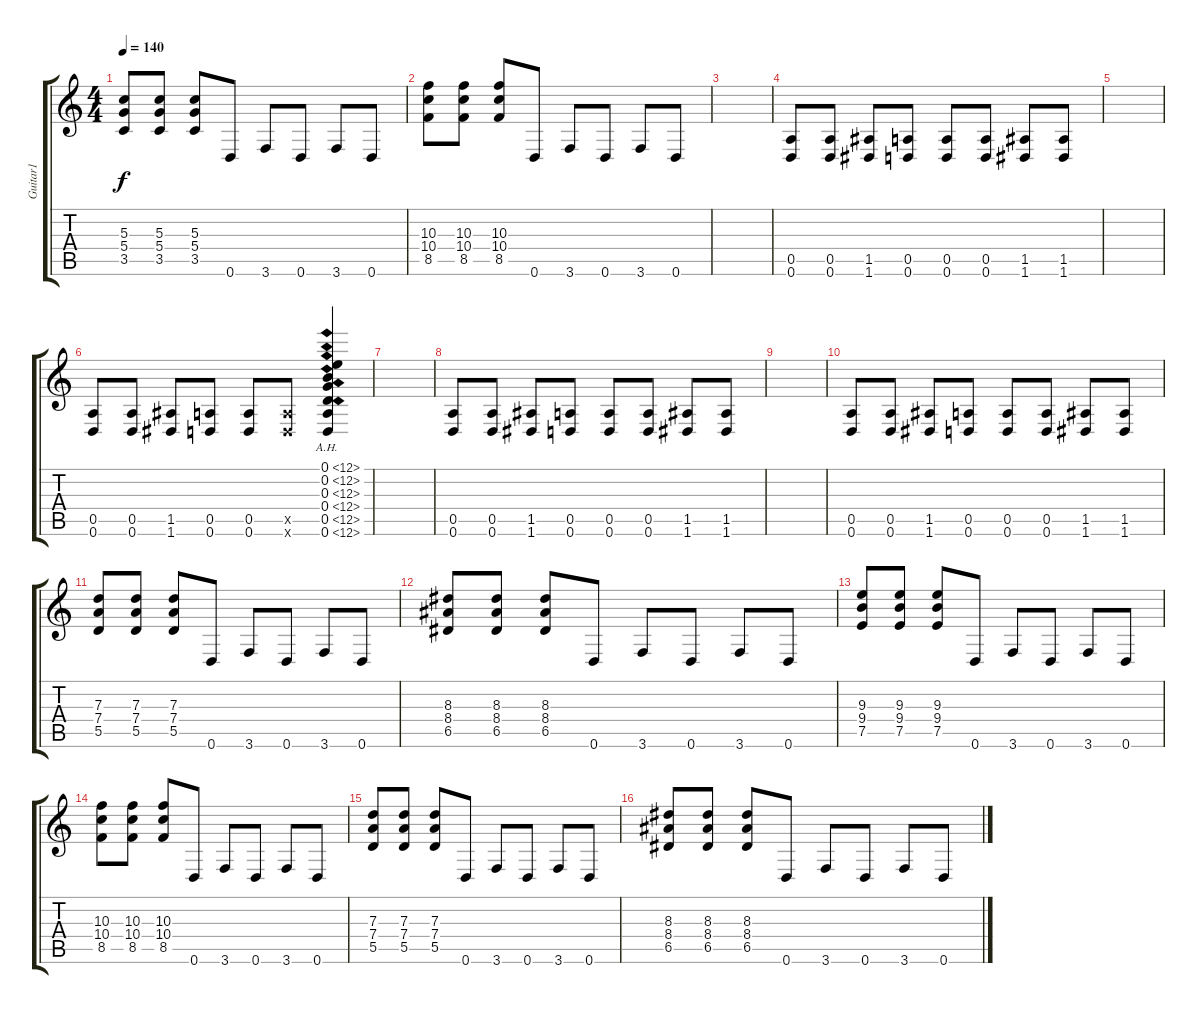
\track ("Guitar1" "Guitar1") {instrument overdrivenguitar}
\staff {score tabs}
\tuning (E4 B3 G3 D3 A2 D2) {hide}
\ts (4 4)
\tempo 140
\clef g2
\ks c
(5.3 5.4 3.5).8{dy f} (5.3 5.4 3.5).8 (5.3 5.4 3.5).8 0.6.8 3.6.8 0.6.8 3.6.8 0.6.8 |
(10.3 10.4 8.5).8 (10.3 10.4 8.5).8 (10.3 10.4 8.5).8 0.6.8 3.6.8 0.6.8 3.6.8 0.6.8 |
|
(0.5 0.6).8 (0.5 0.6).8 (1.5 1.6).8 (0.5 0.6).8 (0.5 0.6).8 (0.5 0.6).8 (1.5 1.6).8 (1.5 1.6).8 |
|
(0.5 0.6).8 (0.5 0.6).8 (1.5 1.6).8 (0.5 0.6).8 (0.5 0.6).8 (0.5{x} 0.6{x}).8 (0.1{ah 12} 0.2{ah 12} 0.3{ah 12} 0.4{ah 12} 0.5{ah 12} 0.6{ah 12}).4 |
|
(0.5 0.6).8 (0.5 0.6).8 (1.5 1.6).8 (0.5 0.6).8 (0.5 0.6).8 (0.5 0.6).8 (1.5 1.6).8 (1.5 1.6).8 |
|
(0.5 0.6).8 (0.5 0.6).8 (1.5 1.6).8 (0.5 0.6).8 (0.5 0.6).8 (0.5 0.6).8 (1.5 1.6).8 (1.5 1.6).8 |
(7.3 7.4 5.5).8 (7.3 7.4 5.5).8 (7.3 7.4 5.5).8 0.6.8 3.6.8 0.6.8 3.6.8 0.6.8 |
(8.3 8.4 6.5).8 (8.3 8.4 6.5).8 (8.3 8.4 6.5).8 0.6.8 3.6.8 0.6.8 3.6.8 0.6.8 |
(9.3 9.4 7.5).8 (9.3 9.4 7.5).8 (9.3 9.4 7.5).8 0.6.8 3.6.8 0.6.8 3.6.8 0.6.8 |
(10.3 10.4 8.5).8 (10.3 10.4 8.5).8 (10.3 10.4 8.5).8 0.6.8 3.6.8 0.6.8 3.6.8 0.6.8 |
(7.3 7.4 5.5).8 (7.3 7.4 5.5).8 (7.3 7.4 5.5).8 0.6.8 3.6.8 0.6.8 3.6.8 0.6.8 |
(8.3 8.4 6.5).8 (8.3 8.4 6.5).8 (8.3 8.4 6.5).8 0.6.8 3.6.8 0.6.8 3.6.8 0.6.8
